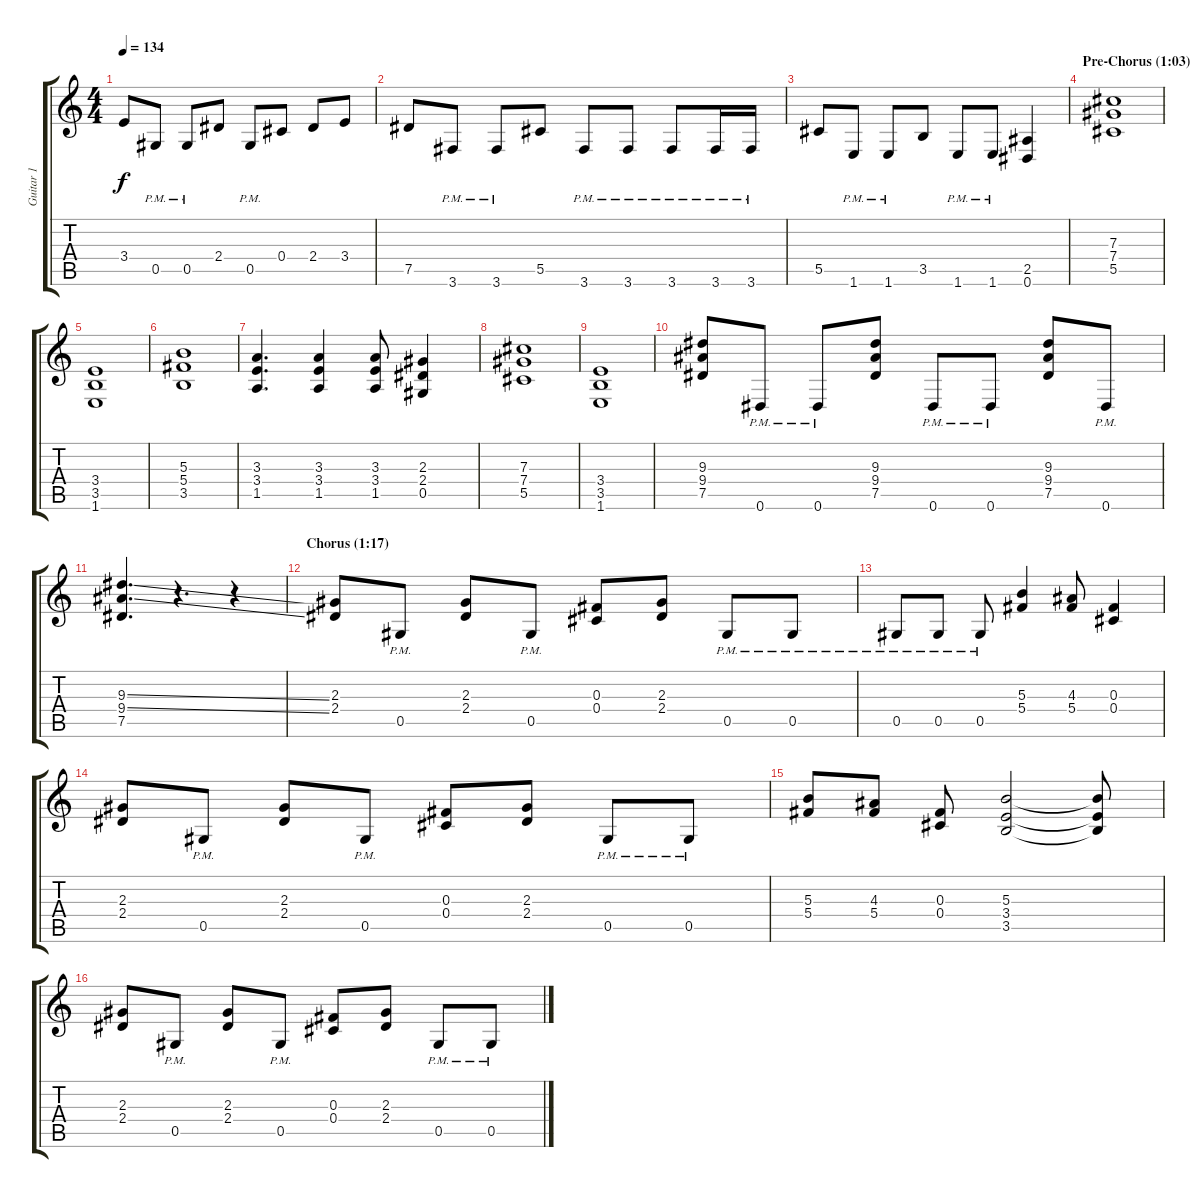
\track ("Guitar 1" "Guitar 1") {instrument distortionguitar}
\staff {score tabs}
\tuning (Eb4 Bb3 Gb3 Db3 Ab2 Eb2) {hide}
\ts (4 4)
\tempo 134
\clef g2
\ks c
3.4.8{dy f} 0.5{pm}.8 0.5{pm}.8 2.4.8 0.5{pm}.8 0.4.8 2.4.8 3.4.8 |
7.5.8 3.6{pm}.8 3.6{pm}.8 5.5.8 3.6{pm}.8 3.6{pm}.8 3.6{pm}.8 3.6{pm}.16 3.6{pm}.16 |
5.5.8 1.6{pm}.8 1.6{pm}.8 3.5.8 1.6{pm}.8 1.6{pm}.8 (2.5 0.6).4 |
\section ("" "Pre-Chorus (1:03)")
(7.3 7.4 5.5).1 |
(3.4 3.5 1.6).1 |
(5.3 5.4 3.5).1 |
(3.3 3.4 1.5).4{d} (3.3 3.4 1.5).4 (3.3 3.4 1.5).8 (2.3 2.4 0.5).4 |
(7.3 7.4 5.5).1 |
(3.4 3.5 1.6).1 |
(9.3 9.4 7.5).8 0.6{pm}.8 0.6{pm}.8 (9.3 9.4 7.5).8 0.6{pm}.8 0.6{pm}.8 (9.3 9.4 7.5).8 0.6{pm}.8 |
(9.3{ss} 9.4{ss} 7.5).4{d} r.4{d} r.4 |
\section ("" "Chorus (1:17)")
(2.3 2.4).8 0.5{pm}.8 (2.3 2.4).8 0.5{pm}.8 (0.3 0.4).8 (2.3 2.4).8 0.5{pm}.8 0.5{pm}.8 |
0.5{pm}.8 0.5{pm}.8 0.5{pm}.8 (5.3 5.4).4 (4.3 5.4).8 (0.3 0.4).4 |
(2.3 2.4).8 0.5{pm}.8 (2.3 2.4).8 0.5{pm}.8 (0.3 0.4).8 (2.3 2.4).8 0.5{pm}.8 0.5{pm}.8 |
(5.3 5.4).8 (4.3 5.4).8 (0.3 0.4).8 (5.3 3.4 3.5).2 (5.3{t} 3.4{t} 3.5{t}).8 |
(2.3 2.4).8 0.5{pm}.8 (2.3 2.4).8 0.5{pm}.8 (0.3 0.4).8 (2.3 2.4).8 0.5{pm}.8 0.5{pm}.8
